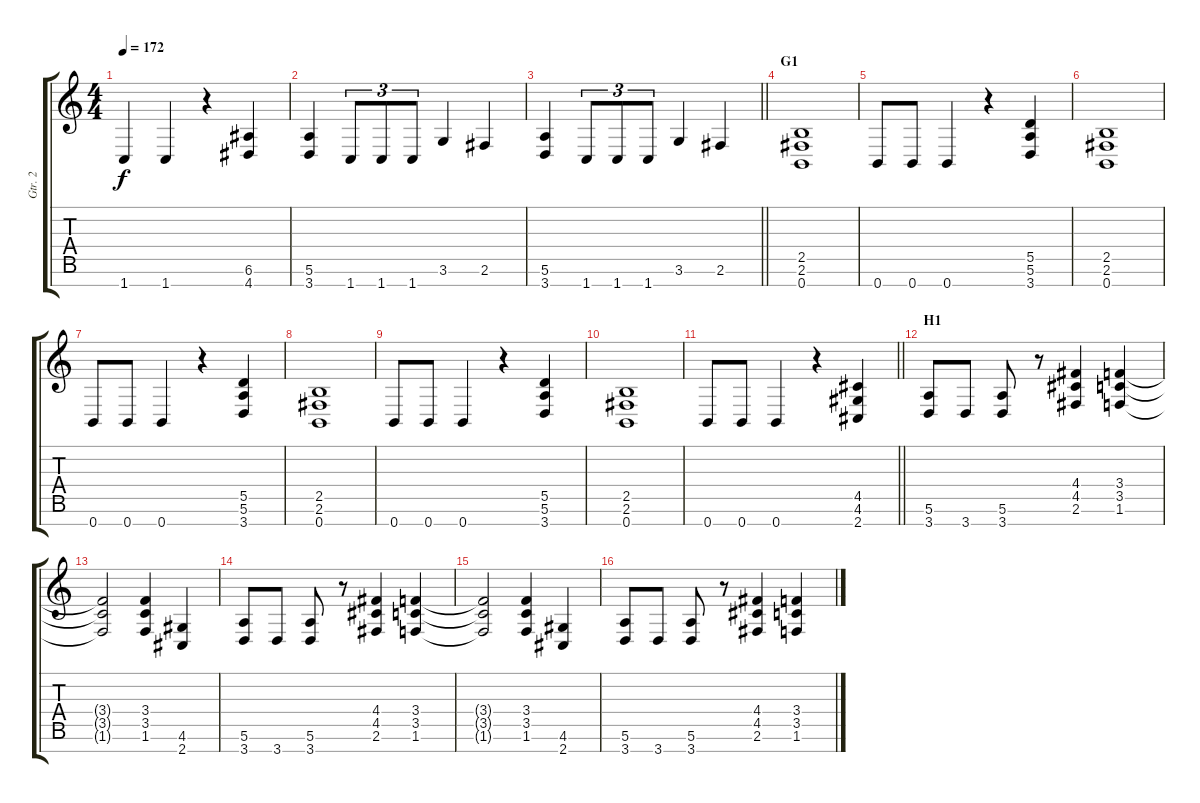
\track ("Gtr. 2" "Gtr. 2") {instrument distortionguitar}
\staff {score tabs}
\tuning (E4 B3 G3 D3 A2 E2 B1) {hide}
\ts (4 4)
\tempo 172
\clef g2
\ks c
1.7.4{dy f} 1.7.4 r.4 (6.6 4.7).4 |
(5.6 3.7).4 1.7.8{tu (3 2)} 1.7.8{tu (3 2)} 1.7.8{tu (3 2)} 3.6.4 2.6.4 |
\barLineRight lightlight
(5.6 3.7).4 1.7.8{tu (3 2)} 1.7.8{tu (3 2)} 1.7.8{tu (3 2)} 3.6.4 2.6.4 |
\section ("" "G1")
(2.5 2.6 0.7).1 |
0.7.8 0.7.8 0.7.4 r.4 (5.5 5.6 3.7).4 |
(2.5 2.6 0.7).1 |
0.7.8 0.7.8 0.7.4 r.4 (5.5 5.6 3.7).4 |
(2.5 2.6 0.7).1 |
0.7.8 0.7.8 0.7.4 r.4 (5.5 5.6 3.7).4 |
(2.5 2.6 0.7).1 |
\barLineRight lightlight
0.7.8 0.7.8 0.7.4 r.4 (4.5 4.6 2.7).4 |
\section ("" "H1")
(5.6 3.7).8 3.7.8 (5.6 3.7).8 r.8 (4.4 4.5 2.6).4 (3.4 3.5 1.6).4 |
(3.4{t} 3.5{t} 1.6{t}).2 (3.4 3.5 1.6).4 (4.6 2.7).4 |
(5.6 3.7).8 3.7.8 (5.6 3.7).8 r.8 (4.4 4.5 2.6).4 (3.4 3.5 1.6).4 |
(3.4{t} 3.5{t} 1.6{t}).2 (3.4 3.5 1.6).4 (4.6 2.7).4 |
(5.6 3.7).8 3.7.8 (5.6 3.7).8 r.8 (4.4 4.5 2.6).4 (3.4 3.5 1.6).4
